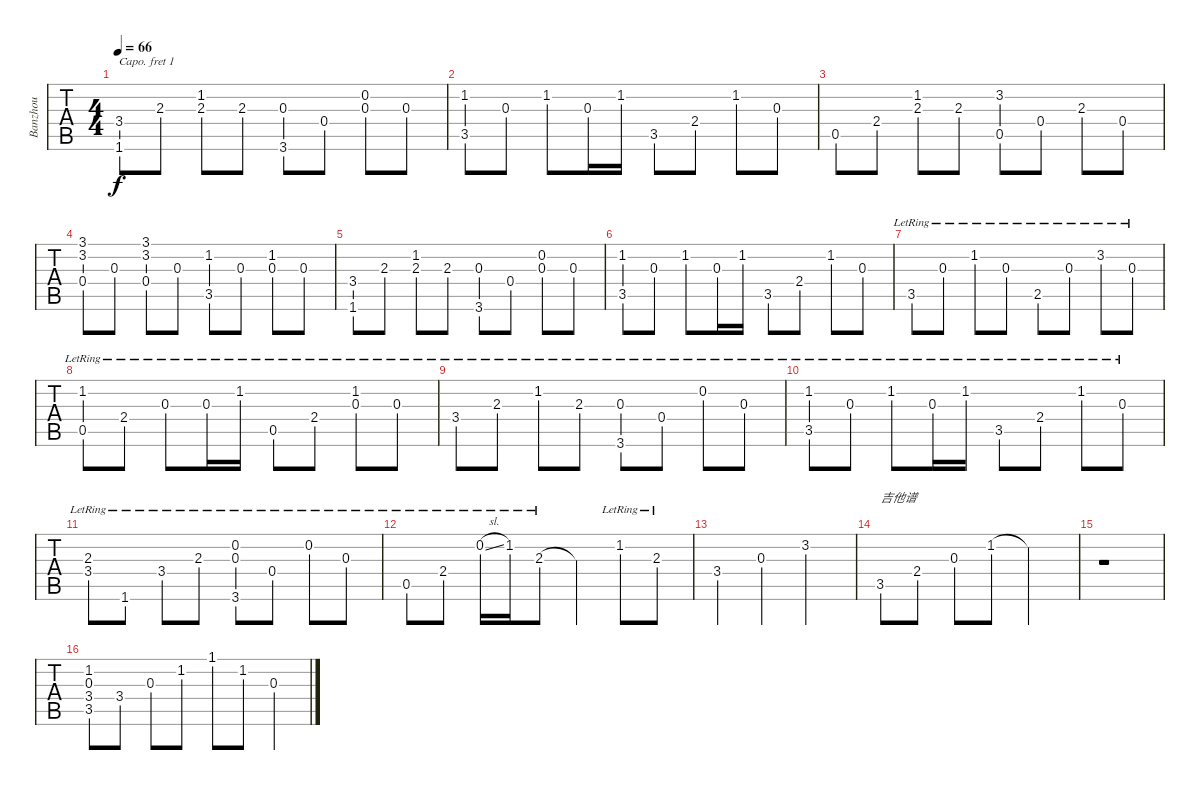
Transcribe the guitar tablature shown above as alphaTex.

\track ("Banzhou" "Banzhou") {instrument acousticguitarsteel}
\staff {tabs}
\capo 1
\tuning (E4 B3 G3 D3 A2 E2) {hide}
\ts (4 4)
\tempo 66
\clef g2
\ks c
(3.4 1.6).8{dy f} 2.3.8 (1.2 2.3).8 2.3.8 (0.3 3.6).8 0.4.8 (0.2 0.3).8 0.3.8 |
(1.2 3.5).8 0.3.8 1.2.8 0.3.16 1.2.16 3.5.8 2.4.8 1.2.8 0.3.8 |
0.5.8 2.4.8 (1.2 2.3).8 2.3.8 (3.2 0.5).8 0.4.8 2.3.8 0.4.8 |
(3.1 3.2 0.4).8 0.3.8 (3.1 3.2 0.4).8 0.3.8 (1.2 3.5).8 0.3.8 (1.2 0.3).8 0.3.8 |
(3.4 1.6).8 2.3.8 (1.2 2.3).8 2.3.8 (0.3 3.6).8 0.4.8 (0.2 0.3).8 0.3.8 |
(1.2 3.5).8 0.3.8 1.2.8 0.3.16 1.2.16 3.5.8 2.4.8 1.2.8 0.3.8 |
3.5{lr}.8 0.3{lr}.8 1.2{lr}.8 0.3{lr}.8 2.5{lr}.8 0.3{lr}.8 3.2{lr}.8 0.3{lr}.8 |
(1.2{lr} 0.5{lr}).8 2.4{lr}.8 0.3{lr}.8 0.3{lr}.16 1.2{lr}.16 0.5{lr}.8 2.4{lr}.8 (1.2{lr} 0.3{lr}).8 0.3{lr}.8 |
3.4{lr}.8 2.3{lr}.8 1.2{lr}.8 2.3{lr}.8 (0.3{lr} 3.6{lr}).8 0.4{lr}.8 0.2{lr}.8 0.3{lr}.8 |
(1.2{lr} 3.5{lr}).8 0.3{lr}.8 1.2{lr}.8 0.3{lr}.16 1.2{lr}.16 3.5{lr}.8 2.4{lr}.8 1.2{lr}.8 0.3{lr}.8 |
(2.3{lr} 3.4{lr}).8 1.6{lr}.8 3.4{lr}.8 2.3{lr}.8 (0.2{lr} 0.3{lr} 3.6{lr}).8 0.4{lr}.8 0.2{lr}.8 0.3{lr}.8 |
0.5{lr}.8 2.4{lr}.8 0.2{sl lr}.16 1.2{lr}.16 2.3{lr}.8 2.3{t}.4 1.2{lr}.8 2.3{lr}.8 |
3.4.4 0.3.4 3.2.2 |
3.5.8{txt "吉他谱"} 2.4.8 0.3.8 1.2.8 1.2{t}.2 |
r.1 |
(1.2 0.3 3.4 3.5).8 3.4.8 0.3.8 1.2.8 1.1.8 1.2.8 0.3.4
